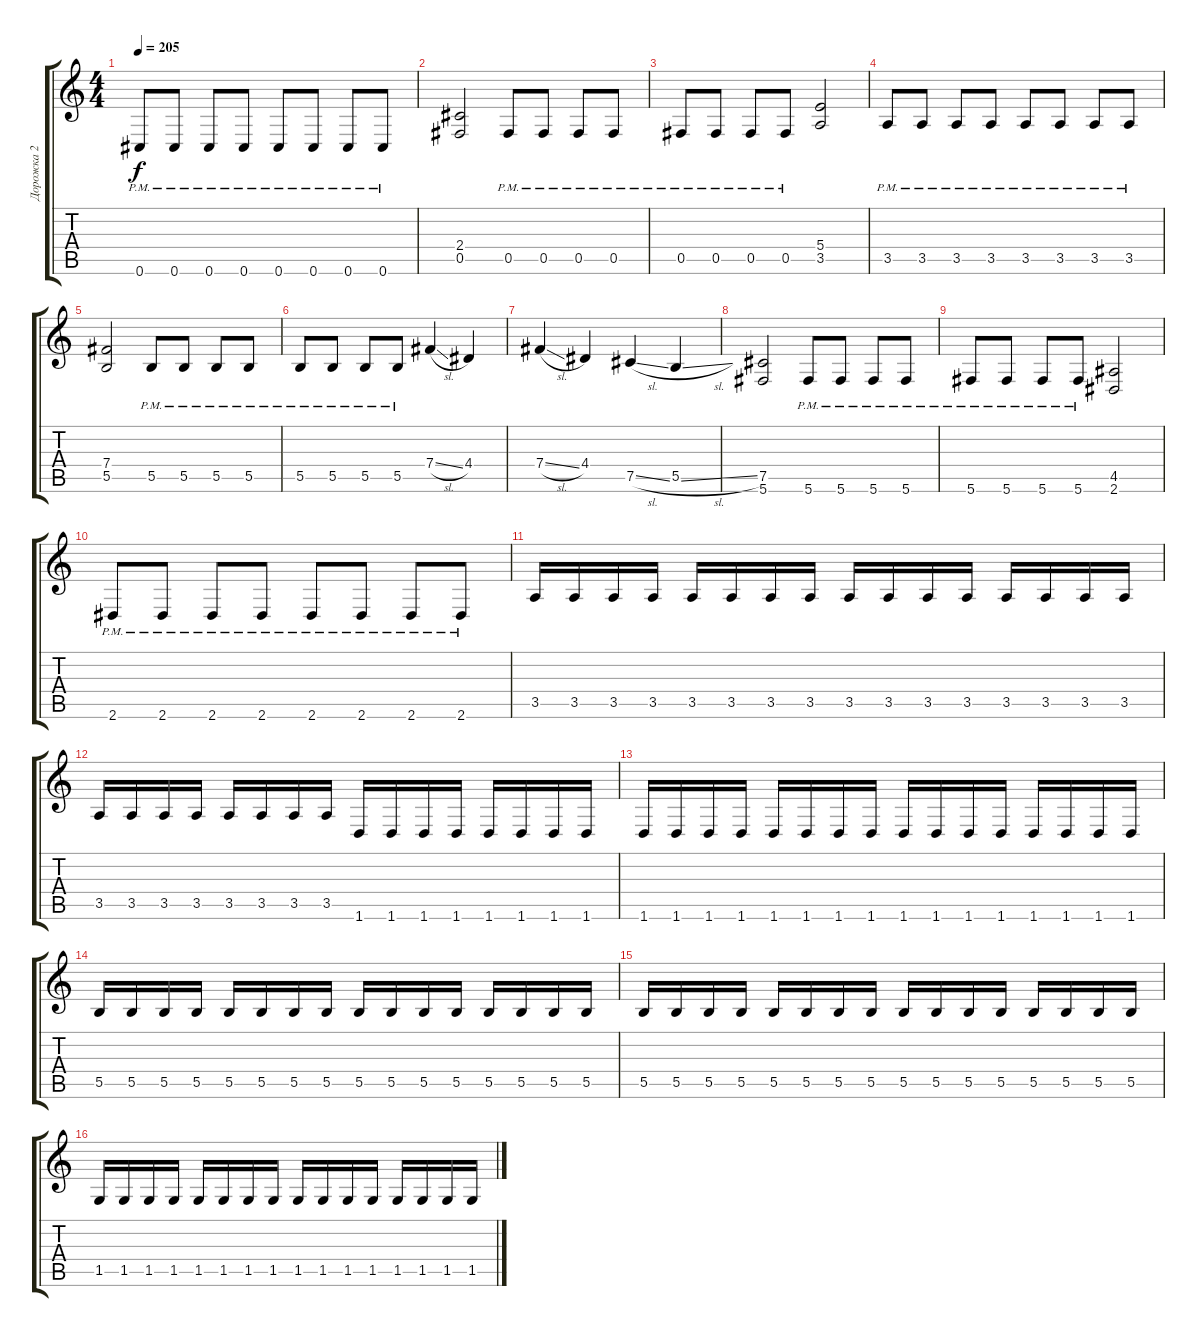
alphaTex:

\track ("Дорожка 2" "Дорожка 2") {instrument distortionguitar}
\staff {score tabs}
\tuning (Db4 Ab3 E3 B2 Gb2 Db2) {hide}
\ts (4 4)
\tempo 205
\clef g2
\ks c
0.6{pm}.8{dy f} 0.6{pm}.8 0.6{pm}.8 0.6{pm}.8 0.6{pm}.8 0.6{pm}.8 0.6{pm}.8 0.6{pm}.8 |
(2.4 0.5).2 0.5{pm}.8 0.5{pm}.8 0.5{pm}.8 0.5{pm}.8 |
0.5{pm}.8 0.5{pm}.8 0.5{pm}.8 0.5{pm}.8 (5.4 3.5).2 |
3.5{pm}.8 3.5{pm}.8 3.5{pm}.8 3.5{pm}.8 3.5{pm}.8 3.5{pm}.8 3.5{pm}.8 3.5{pm}.8 |
(7.4 5.5).2 5.5{pm}.8 5.5{pm}.8 5.5{pm}.8 5.5{pm}.8 |
5.5{pm}.8 5.5{pm}.8 5.5{pm}.8 5.5{pm}.8 7.4{sl}.4 4.4.4 |
7.4{sl}.4 4.4.4 7.5{sl}.4 5.5{sl}.4 |
(7.5 5.6).2 5.6{pm}.8 5.6{pm}.8 5.6{pm}.8 5.6{pm}.8 |
5.6{pm}.8 5.6{pm}.8 5.6{pm}.8 5.6{pm}.8 (4.5 2.6).2 |
2.6{pm}.8 2.6{pm}.8 2.6{pm}.8 2.6{pm}.8 2.6{pm}.8 2.6{pm}.8 2.6{pm}.8 2.6{pm}.8 |
3.5.16 3.5.16 3.5.16 3.5.16 3.5.16 3.5.16 3.5.16 3.5.16 3.5.16 3.5.16 3.5.16 3.5.16 3.5.16 3.5.16 3.5.16 3.5.16 |
3.5.16 3.5.16 3.5.16 3.5.16 3.5.16 3.5.16 3.5.16 3.5.16 1.6.16 1.6.16 1.6.16 1.6.16 1.6.16 1.6.16 1.6.16 1.6.16 |
1.6.16 1.6.16 1.6.16 1.6.16 1.6.16 1.6.16 1.6.16 1.6.16 1.6.16 1.6.16 1.6.16 1.6.16 1.6.16 1.6.16 1.6.16 1.6.16 |
5.5.16 5.5.16 5.5.16 5.5.16 5.5.16 5.5.16 5.5.16 5.5.16 5.5.16 5.5.16 5.5.16 5.5.16 5.5.16 5.5.16 5.5.16 5.5.16 |
5.5.16 5.5.16 5.5.16 5.5.16 5.5.16 5.5.16 5.5.16 5.5.16 5.5.16 5.5.16 5.5.16 5.5.16 5.5.16 5.5.16 5.5.16 5.5.16 |
1.5.16 1.5.16 1.5.16 1.5.16 1.5.16 1.5.16 1.5.16 1.5.16 1.5.16 1.5.16 1.5.16 1.5.16 1.5.16 1.5.16 1.5.16 1.5.16
